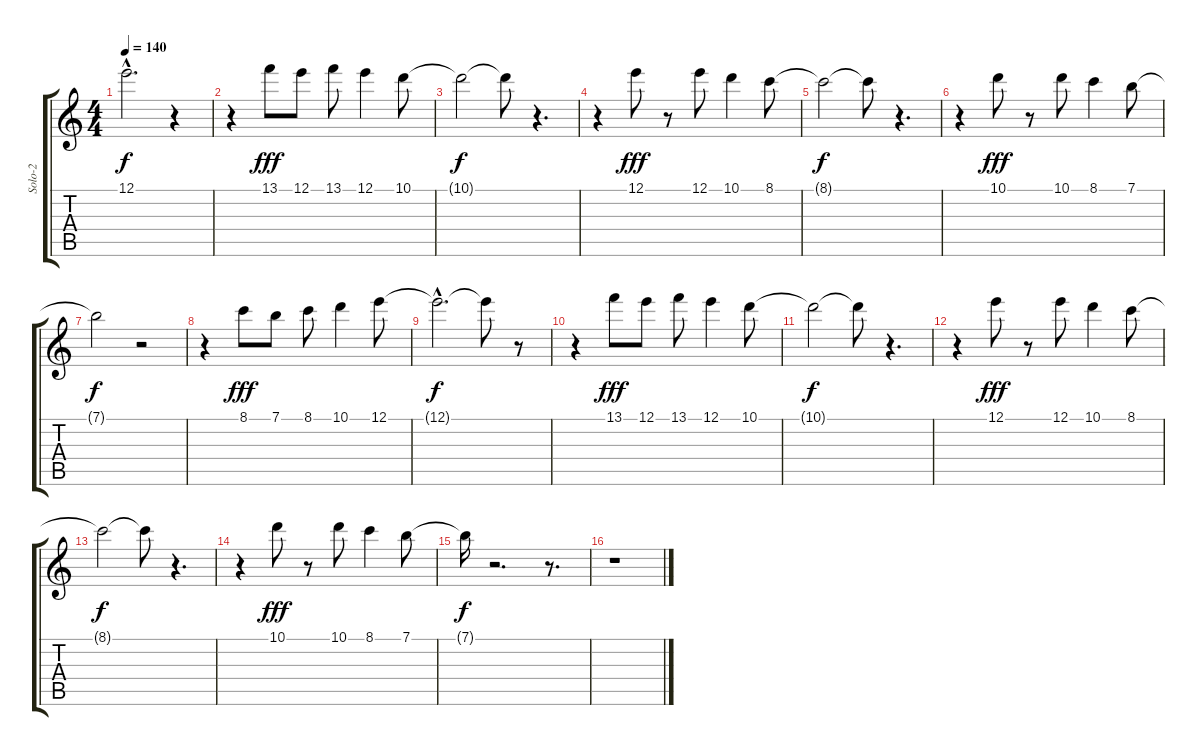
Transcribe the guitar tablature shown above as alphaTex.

\track ("Solo-2" "Solo-2") {instrument distortionguitar}
\staff {score tabs}
\tuning (E4 B3 G3 D3 A2 E2) {hide}
\ts (4 4)
\tempo 140
\clef g2
\ks c
12.1{hac t}.2{d dy f} r.4 |
r.4 13.1.8{dy fff} 12.1.8 13.1.8 12.1.4 10.1.8 |
10.1{t}.2{dy f} 10.1{t}.8 r.4{d} |
r.4 12.1.8{dy fff} r.8 12.1.8 10.1.4 8.1.8 |
8.1{t}.2{dy f} 8.1{t}.8 r.4{d} |
r.4 10.1.8{dy fff} r.8 10.1.8 8.1.4 7.1.8 |
7.1{t}.2{dy f} r.2 |
r.4 8.1.8{dy fff} 7.1.8 8.1.8 10.1.4 12.1.8 |
12.1{hac t}.2{d dy f} 12.1{t}.8 r.8 |
r.4 13.1.8{dy fff} 12.1.8 13.1.8 12.1.4 10.1.8 |
10.1{t}.2{dy f} 10.1{t}.8 r.4{d} |
r.4 12.1.8{dy fff} r.8 12.1.8 10.1.4 8.1.8 |
8.1{t}.2{dy f} 8.1{t}.8 r.4{d} |
r.4 10.1.8{dy fff} r.8 10.1.8 8.1.4 7.1.8 |
7.1{t}.16{dy f} r.2{d} r.8{d} |
r.1
